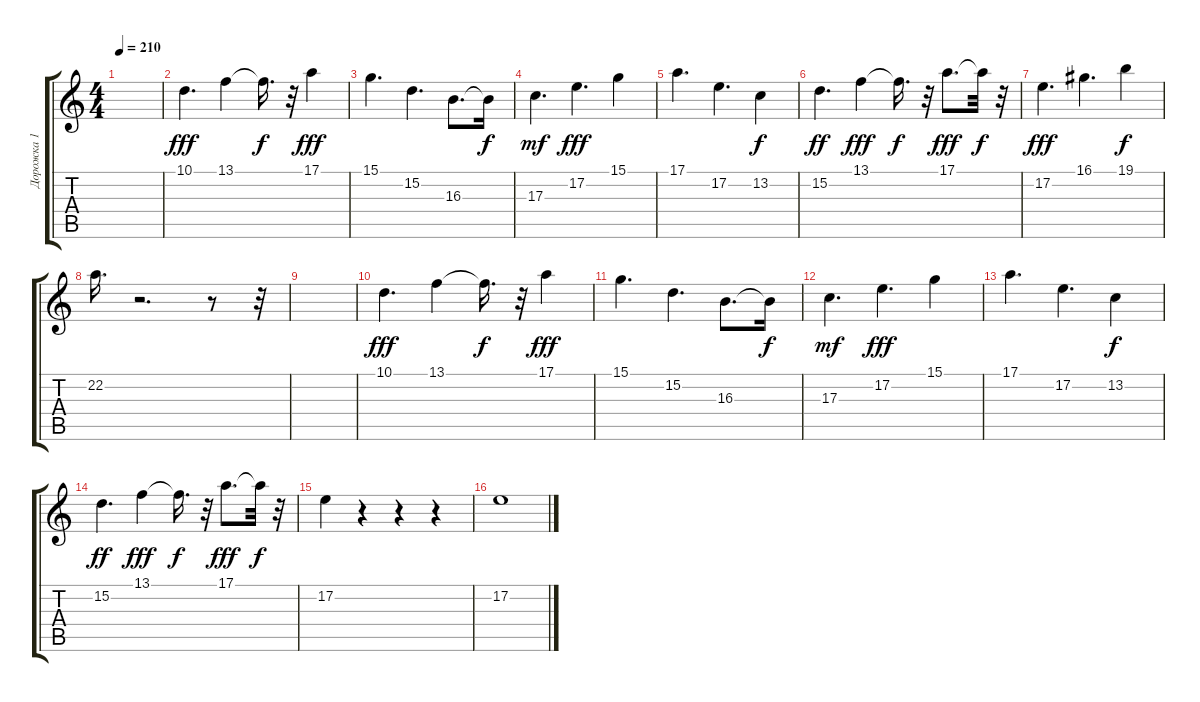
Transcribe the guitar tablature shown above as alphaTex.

\track ("Дорожка 1" "Дорожка 1") {instrument fx5brightness}
\staff {score tabs}
\tuning (E4 B3 G3 D3 A2 E2) {hide}
\ts (4 4)
\tempo 210
\clef g2
\ks c
|
10.1.4{d dy fff} 13.1.4 13.1{t}.16{d dy f} r.32 17.1.4{dy fff} |
15.1.4{d} 15.2.4{d} 16.3.8{d} 16.3{t}.16{dy f} |
17.3.4{d dy mf} 17.2.4{d dy fff} 15.1.4 |
17.1.4{d} 17.2.4{d} 13.2.4{dy f} |
15.2.4{d dy ff} 13.1.4{dy fff} 13.1{t}.16{d dy f} r.32 17.1.8{d dy fff} 17.1{t}.32{dy f} r.32 |
17.2.4{d dy fff} 16.1.4{d} 19.1.4{dy f} |
22.2.16{d} r.2{d} r.8 r.32 |
|
10.1.4{d dy fff} 13.1.4 13.1{t}.16{d dy f} r.32 17.1.4{dy fff} |
15.1.4{d} 15.2.4{d} 16.3.8{d} 16.3{t}.16{dy f} |
17.3.4{d dy mf} 17.2.4{d dy fff} 15.1.4 |
17.1.4{d} 17.2.4{d} 13.2.4{dy f} |
15.2.4{d dy ff} 13.1.4{dy fff} 13.1{t}.16{d dy f} r.32 17.1.8{d dy fff} 17.1{t}.32{dy f} r.32 |
17.2.4 r.4 r.4 r.4 |
17.2.1
